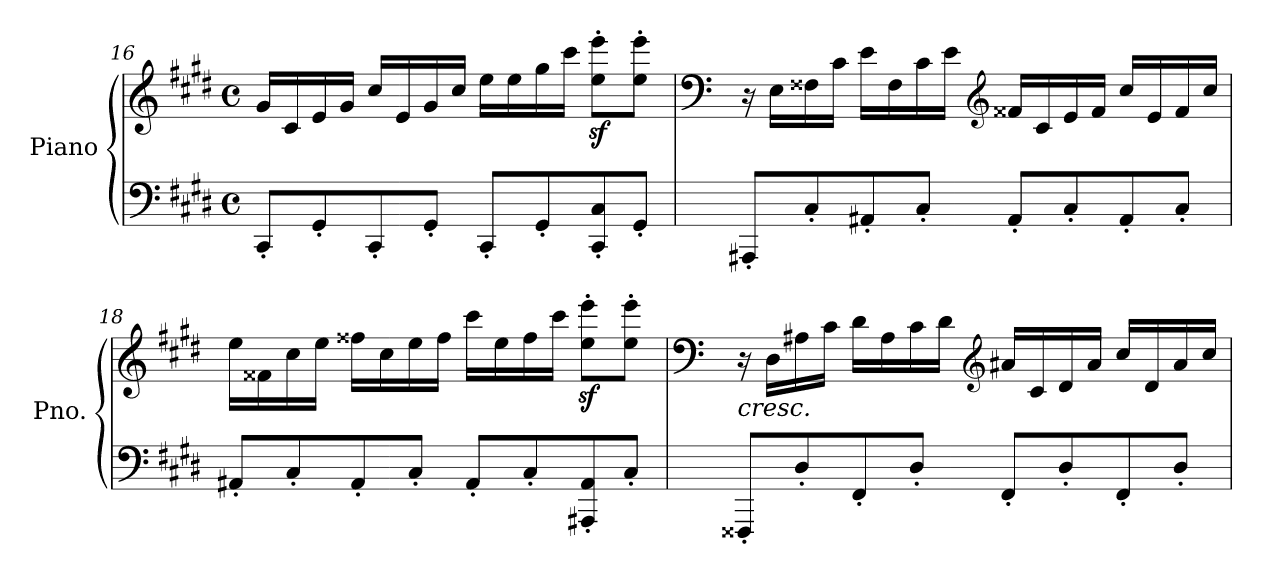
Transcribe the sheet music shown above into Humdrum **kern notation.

**kern	**kern
*part1	*part1
*staff2	*staff1
*I"Piano	*
*I'Pno.	*
*clefF4	*clefG2
*k[f#c#g#d#]	*k[f#c#g#d#]
*M4/4	*M4/4
*met(c)	*met(c)
=16	=16
8CC#'/L	16g#/LL
.	16c#/
8GG#'/	16e/
.	16g#/JJ
8CC#'/	16cc#/LL
.	16e/
8GG#'/J	16g#/
.	16cc#/JJ
8CC#'/L	16ee\LL
.	16ee\
8GG#'/	16gg#\
.	16ccc#\JJ
8CC#/' 8C#/'	8ee\z<' 8eee\z<'L
8GG#'/J	8ee\' 8eee\'J
=17	=17
*	*clefF4
8AAA#X'/L	16r
.	16E\LL
8C#'/	16F##X\
.	16c#\JJ
8AA#X'/	16e\LL
.	16F##\
8C#'/J	16c#\
.	16e\JJ
*	*clefG2
8AA#'/L	16f##X/LL
.	16c#/
8C#'/	16e/
.	16f##/JJ
8AA#'/	16cc#/LL
.	16e/
8C#'/J	16f##/
.	16cc#/JJ
!!LO:PB:g=z
=18	=18
8AA#X'/L	16ee\LL
.	16f##X\
8C#'/	16cc#\
.	16ee\JJ
8AA#'/	16ff##X\LL
.	16cc#\
8C#'/J	16ee\
.	16ff##\JJ
8AA#'/L	16ccc#\LL
.	16ee\
8C#'/	16ff##\
.	16ccc#\JJ
8AAA#X/' 8AA#/'	8ee\z<' 8eee\z<'L
8C#'/J	8ee\' 8eee\'J
=19	=19
*	*clefF4
!	!LO:TX:b:i:t=cresc.
8FFF##X'/L	16r
.	16D#\LL
8D#'/	16A#X\
.	16c#\JJ
8FF#'/	16d#\LL
.	16A#\
8D#'/J	16c#\
.	16d#\JJ
*	*clefG2
8FF#'/L	16a#X/LL
.	16c#/
8D#'/	16d#/
.	16a#/JJ
8FF#'/	16cc#/LL
.	16d#/
8D#'/J	16a#/
.	16cc#/JJ
=	=
*-	*-
